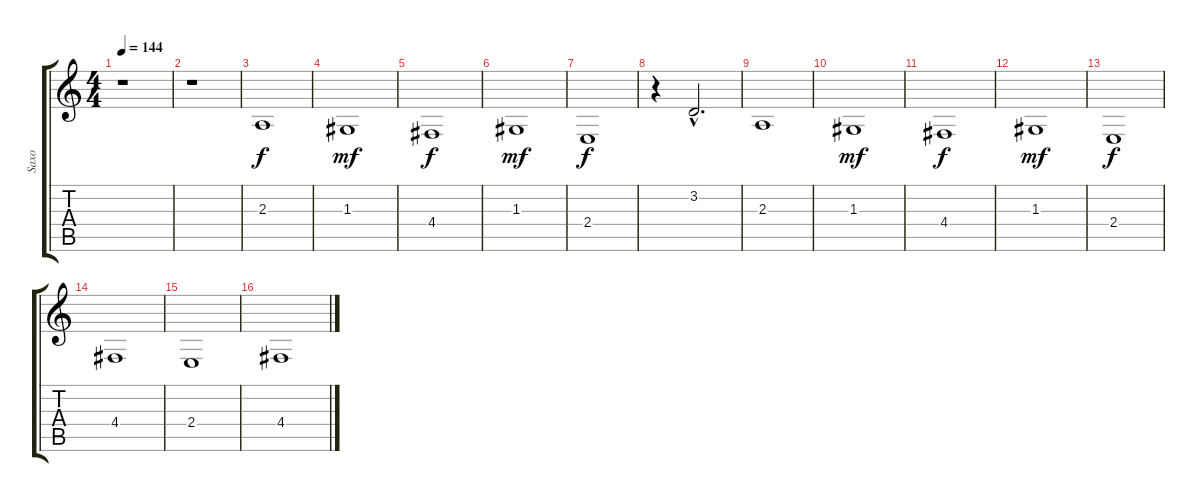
\track ("Saxo" "Saxo") {instrument tenorsax}
\staff {score tabs}
\tuning (E4 B3 G3 D3 A2 E2) {hide}
\ts (4 4)
\tempo 144
\clef g2
\ks c
r.1{dy f} |
r.1 |
2.3.1 |
1.3.1{dy mf} |
4.4.1{dy f} |
1.3.1{dy mf} |
2.4.1{dy f} |
r.4 3.2{hac}.2{d} |
2.3.1 |
1.3.1{dy mf} |
4.4.1{dy f} |
1.3.1{dy mf} |
2.4.1{dy f} |
4.4.1 |
2.4.1 |
4.4.1
